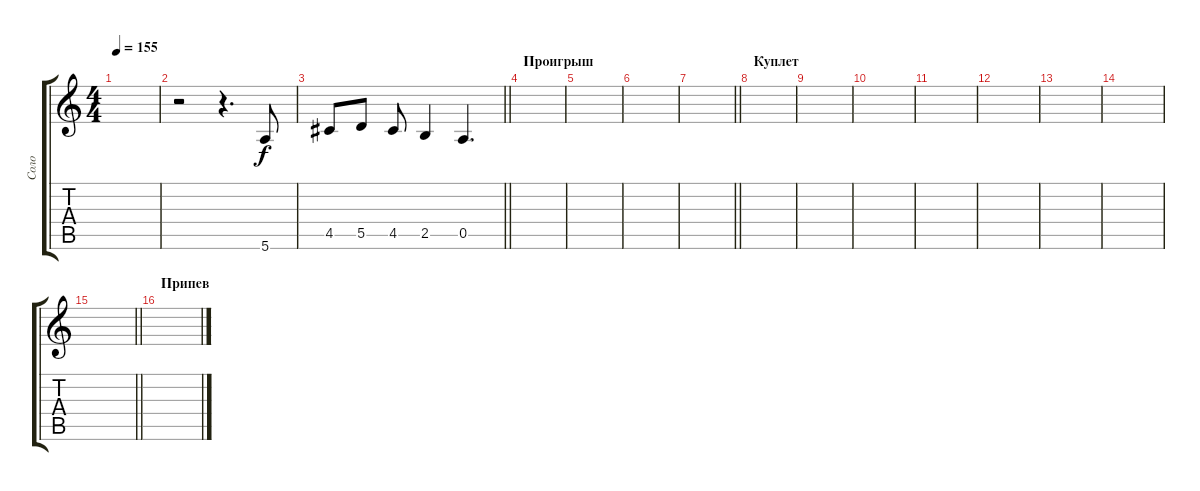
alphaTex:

\track ("Соло" "Соло") {instrument distortionguitar}
\staff {score tabs}
\tuning (E4 B3 G3 D3 A2 E2) {hide}
\ts (4 4)
\tempo 155
\clef g2
\ks c
|
r.2 r.4{d} 5.6.8{volume 14} |
\barLineRight lightlight
4.5.8 5.5.8 4.5.8 2.5.4 0.5.4{d} |
\section ("" "Проигрыш")
|
|
|
\barLineRight lightlight
|
\section ("" "Куплет")
|
|
|
|
|
|
|
\barLineRight lightlight
|
\section ("" "Припев")
